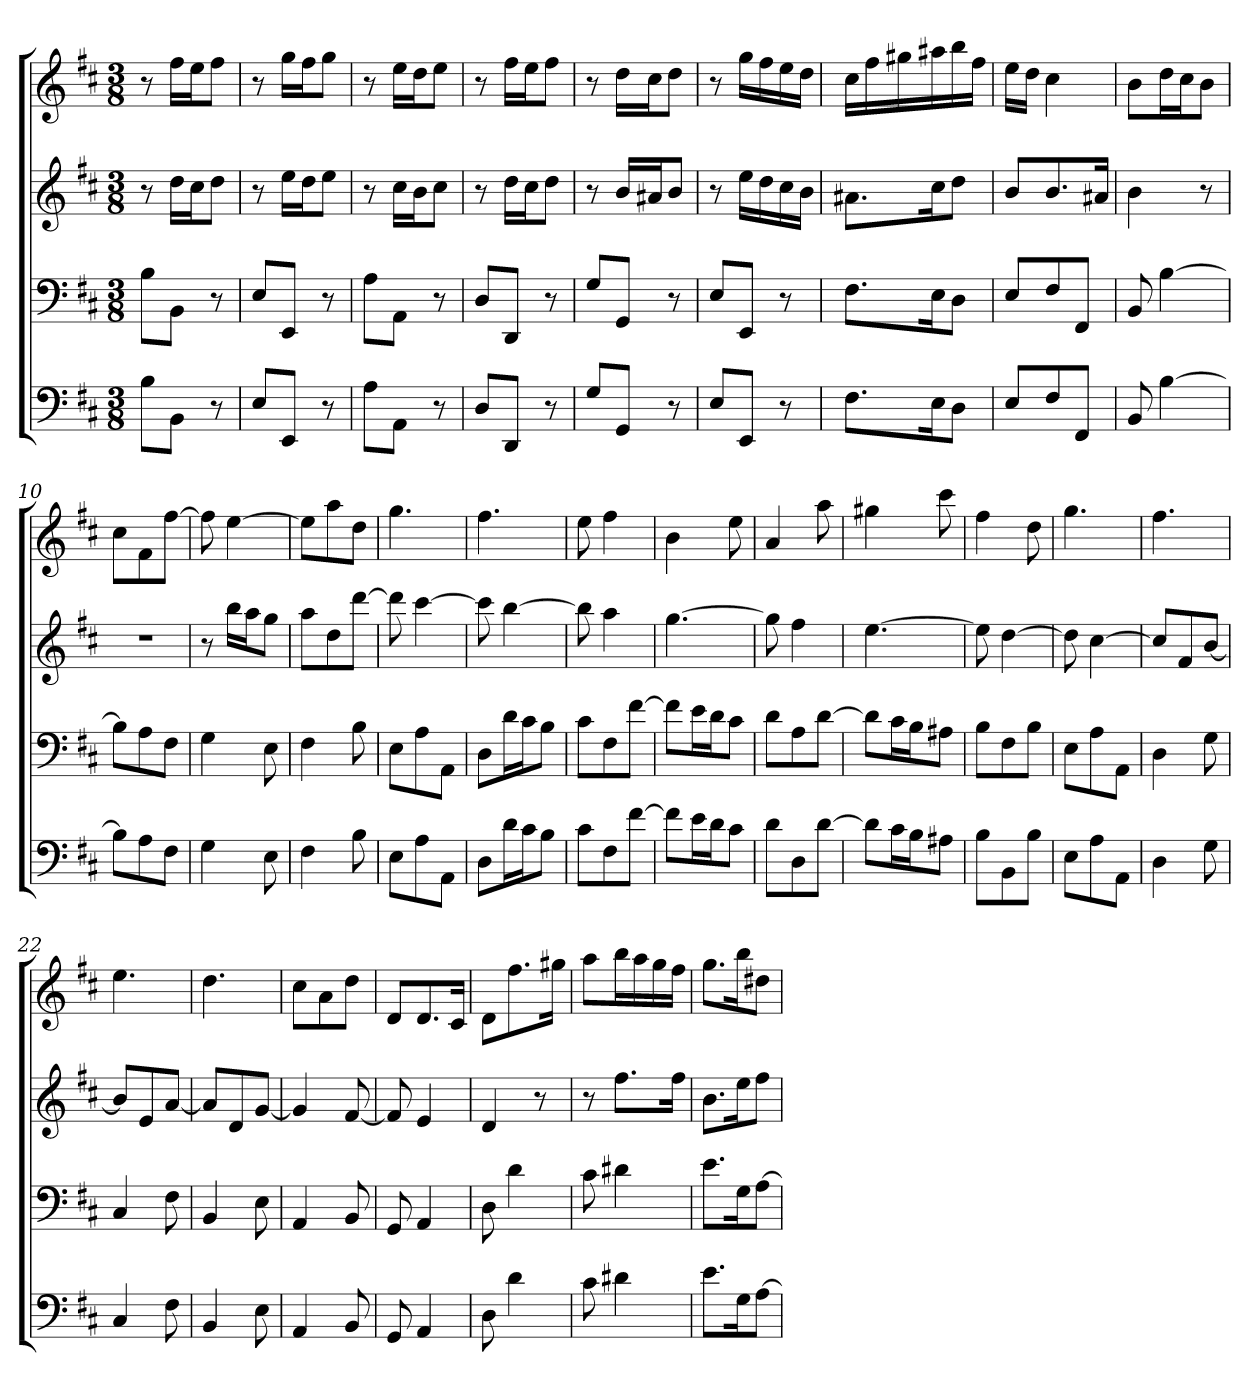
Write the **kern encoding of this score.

**kern	**kern	**kern	**kern
*part4	*part3	*part2	*part1
*staff4	*staff3	*staff2	*staff1
*k[f#c#]	*k[f#c#]	*k[f#c#]	*k[f#c#]
*b:	*b:	*b:	*b:
*M3/8	*M3/8	*M3/8	*M3/8
=1	=1	=1	=1
8BL	8BL	8r	8r
8BBJ	8BBJ	16ddLL	16ff#LL
.	.	16cc#J	16eeJ
8r	8r	8ddJ	8ff#J
=2	=2	=2	=2
8EL	8EL	8r	8r
8EEJ	8EEJ	16eeLL	16ggLL
.	.	16ddJ	16ff#J
8r	8r	8eeJ	8ggJ
=3	=3	=3	=3
8AL	8AL	8r	8r
8AAJ	8AAJ	16cc#LL	16eeLL
.	.	16bJ	16ddJ
8r	8r	8cc#J	8eeJ
=4	=4	=4	=4
8DL	8DL	8r	8r
8DDJ	8DDJ	16ddLL	16ff#LL
.	.	16cc#J	16eeJ
8r	8r	8ddJ	8ff#J
=5	=5	=5	=5
8GL	8GL	8r	8r
8GGJ	8GGJ	16bLL	16ddLL
.	.	16a#XJ	16cc#J
8r	8r	8bJ	8ddJ
=6	=6	=6	=6
8EL	8EL	8r	8r
8EEJ	8EEJ	16eeLL	16ggLL
.	.	16dd	16ff#
8r	8r	16cc#	16ee
.	.	16bJJ	16ddJJ
=7	=7	=7	=7
8.F#L	8.F#L	8.a#XL	16cc#LL
.	.	.	16ff#
.	.	.	16gg#X
16EK	16EK	16cc#K	16aa#X
8DJ	8DJ	8ddJ	16bb
.	.	.	16ff#JJ
=8	=8	=8	=8
8EL	8EL	8bL	16eeLL
.	.	.	16ddJJ
8F#	8F#	8.b	4cc#
8FF#J	8FF#J	.	.
.	.	16a#XJk	.
=9	=9	=9	=9
8BB	8BB	4b	8bL
[4B	[4B	.	16ddL
.	.	.	16cc#J
.	.	8r	8bJ
=10	=10	=10	=10
8BL]	8BL]	4.r	8cc#L
8A	8A	.	8f#
8F#J	8F#J	.	[8ff#J
=11	=11	=11	=11
4G	4G	8r	8ff#]
.	.	16bbLL	[4ee
.	.	16aaJ	.
8E	8E	8ggJ	.
=12	=12	=12	=12
4F#	4F#	8aaL	8eeL]
.	.	8dd	8aa
8B	8B	[8dddJ	8ddJ
=13	=13	=13	=13
8EL	8EL	8ddd]	4.gg
8A	8A	[4ccc#	.
8AAJ	8AAJ	.	.
=14	=14	=14	=14
8DL	8DL	8ccc#]	4.ff#
16dL	16dL	[4bb	.
16c#J	16c#J	.	.
8BJ	8BJ	.	.
=15	=15	=15	=15
8c#L	8c#L	8bb]	8ee
8F#	8F#	4aa	4ff#
[8f#J	[8f#J	.	.
=16	=16	=16	=16
8f#L]	8f#L]	[4.gg	4b
16eL	16eL	.	.
16dJ	16dJ	.	.
8c#J	8c#J	.	8ee
=17	=17	=17	=17
8dL	8dL	8gg]	4a
8D	8A	4ff#	.
[8dJ	[8dJ	.	8aa
=18	=18	=18	=18
8dL]	8dL]	[4.ee	4gg#X
16c#L	16c#L	.	.
16BJ	16BJ	.	.
8A#XJ	8A#XJ	.	8ccc#
=19	=19	=19	=19
8BL	8BL	8ee]	4ff#
8BB	8F#	[4dd	.
8BJ	8BJ	.	8dd
=20	=20	=20	=20
8EL	8EL	8dd]	4.gg
8A	8A	[4cc#	.
8AAJ	8AAJ	.	.
=21	=21	=21	=21
4D	4D	8cc#L]	4.ff#
.	.	8f#	.
8G	8G	[8bJ	.
=22	=22	=22	=22
4C#	4C#	8bL]	4.ee
.	.	8e	.
8F#	8F#	[8aJ	.
=23	=23	=23	=23
4BB	4BB	8aL]	4.dd
.	.	8d	.
8E	8E	[8gJ	.
=24	=24	=24	=24
4AA	4AA	4g]	8cc#L
.	.	.	8a
8BB	8BB	[8f#	8ddJ
=25	=25	=25	=25
8GG	8GG	8f#]	8dL
4AA	4AA	4e	8.d
.	.	.	16c#Jk
=26	=26	=26	=26
8D	8D	4d	8dL
4d	4d	.	8.ff#
.	.	8r	.
.	.	.	16gg#XJk
=27	=27	=27	=27
8c#	8c#	8r	8aaL
4d#X	4d#X	8.ff#L	16bbL
.	.	.	16aa
.	.	.	16gg
.	.	16ff#Jk	16ff#JJ
=28	=28	=28	=28
8.eL	8.eL	8.bL	8.ggL
16GK	16GK	16eeK	16bbK
[8AJ	[8AJ	8ff#J	8dd#XJ
=	=	=	=
*-	*-	*-	*-
